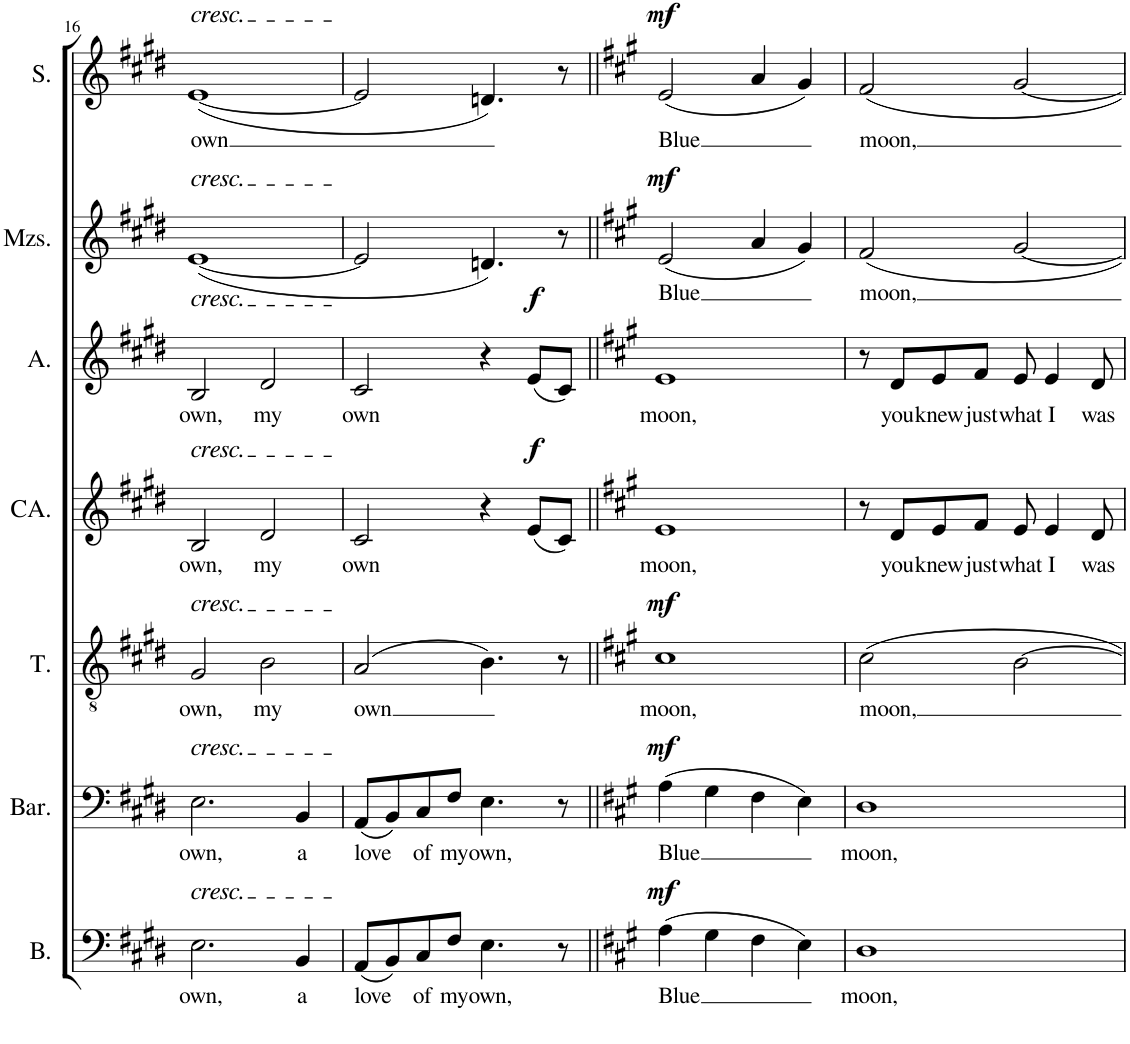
**kern	**text	**dynam	**kern	**text	**dynam	**kern	**text	**dynam	**kern	**text	**dynam	**kern	**text	**dynam	**kern	**text	**dynam	**kern	**text	**dynam
*part7	*part7	*part7	*part6	*part6	*part6	*part5	*part5	*part5	*part4	*part4	*part4	*part3	*part3	*part3	*part2	*part2	*part2	*part1	*part1	*part1
*staff7	*staff7	*staff7	*staff6	*staff6	*staff6	*staff5	*staff5	*staff5	*staff4	*staff4	*staff4	*staff3	*staff3	*staff3	*staff2	*staff2	*staff2	*staff1	*staff1	*staff1
*I"Bass	*	*	*I"Baritone	*	*	*I"Tenor	*	*	*I"C. Alto	*	*	*I"Alto	*	*	*I"Mezzo-soprano	*	*	*I"Soprano	*	*
*I'B.	*	*	*I'Bar.	*	*	*I'T.	*	*	*I'CA.	*	*	*I'A.	*	*	*I'Mzs.	*	*	*I'S.	*	*
!!LO:PB:g=z
*clefF4	*	*	*clefF4	*	*	*clefGv2	*	*	*clefG2	*	*	*clefG2	*	*	*clefG2	*	*	*clefG2	*	*
*k[f#c#g#d#]	*	*	*k[f#c#g#d#]	*	*	*k[f#c#g#d#]	*	*	*k[f#c#g#d#]	*	*	*k[f#c#g#d#]	*	*	*k[f#c#g#d#]	*	*	*k[f#c#g#d#]	*	*
*M4/4	*	*	*M4/4	*	*	*M4/4	*	*	*M4/4	*	*	*M4/4	*	*	*M4/4	*	*	*M4/4	*	*
=16	=16	=16	=16	=16	=16	=16	=16	=16	=16	=16	=16	=16	=16	=16	=16	=16	=16	=16	=16	=16
!	!	!	!	!	!	!	!	!	!	!	!	!	!	!	!	!	!	!LO:TX:a:i:t=cresc.	!	!
!	!	!	!	!	!	!	!	!	!	!	!	!	!	!	!LO:TX:a:i:t=cresc.	!	!	!	!	!
!	!	!	!	!	!	!	!	!	!	!	!	!LO:TX:a:i:t=cresc.	!	!	!	!	!	!	!	!
!	!	!	!	!	!	!	!	!	!LO:TX:a:i:t=cresc.	!	!	!	!	!	!	!	!	!	!	!
!	!	!	!	!	!	!LO:TX:a:i:t=cresc.	!	!	!	!	!	!	!	!	!	!	!	!	!	!
!	!	!	!LO:TX:a:i:t=cresc.	!	!	!	!	!	!	!	!	!	!	!	!	!	!	!	!	!
!LO:TX:a:i:t=cresc.	!	!	!	!	!	!	!	!	!	!	!	!	!	!	!	!	!	!	!	!
!	!LO:LY:b	!	!	!LO:LY:b	!	!	!LO:LY:b	!	!	!LO:LY:b	!	!	!LO:LY:b	!	!	!	!	!	!LO:LY:b	!
2.E\	own,	.	2.E\	own,	.	2G#/	own,	.	2B/	own,	.	2B/	own,	.	([1e	.	.	([1e	own	.
!	!	!	!	!	!	!	!LO:LY:b	!	!	!LO:LY:b	!	!	!LO:LY:b	!	!	!	!	!	!	!
.	.	.	.	.	.	2B\	my	.	2d#/	my	.	2d#/	my	.	.	.	.	.	.	.
!	!LO:LY:b	!	!	!LO:LY:b	!	!	!	!	!	!	!	!	!	!	!	!	!	!	!	!
4BB/	a	.	4BB/	a	.	.	.	.	.	.	.	.	.	.	.	.	.	.	.	.
=17	=17	=17	=17	=17	=17	=17	=17	=17	=17	=17	=17	=17	=17	=17	=17	=17	=17	=17	=17	=17
!	!LO:LY:b	!	!	!LO:LY:b	!	!	!LO:LY:b	!	!	!LO:LY:b	!	!	!LO:LY:b	!	!	!	!	!	!	!
(8AA/L	love	.	(8AA/L	love	.	(2A/	own	.	2c#/	own	.	2c#/	own	.	2e/]	.	.	2e/]	.	.
8BB/)	.	.	8BB/)	.	.	.	.	.	.	.	.	.	.	.	.	.	.	.	.	.
!	!LO:LY:b	!	!	!LO:LY:b	!	!	!	!	!	!	!	!	!	!	!	!	!	!	!	!
8C#/	of	.	8C#/	of	.	.	.	.	.	.	.	.	.	.	.	.	.	.	.	.
!	!LO:LY:b	!	!	!LO:LY:b	!	!	!	!	!	!	!	!	!	!	!	!	!	!	!	!
8F#/J	my	.	8F#/J	my	.	.	.	.	.	.	.	.	.	.	.	.	.	.	.	.
!	!LO:LY:b	!	!	!LO:LY:b	!	!	!	!	!	!	!	!	!	!	!	!	!	!	!	!
4.E\	own,	.	4.E\	own,	.	4.B\)	.	.	4r	.	.	4r	.	.	4.dn/)	.	.	4.dn/)	.	.
!	!	!	!	!	!	!	!	!	!	!	!LO:DY:a	!	!	!LO:DY:a	!	!	!	!	!	!
.	.	.	.	.	.	.	.	.	(8e/L	.	f	(8e/L	.	f	.	.	.	.	.	.
8r	.	.	8r	.	.	8r	.	.	8c#/J)	.	.	8c#/J)	.	.	8r	.	.	8r	.	.
=18||	=18||	=18||	=18||	=18||	=18||	=18||	=18||	=18||	=18||	=18||	=18||	=18||	=18||	=18||	=18||	=18||	=18||	=18||	=18||	=18||
*k[f#c#g#]	*	*	*k[f#c#g#]	*	*	*k[f#c#g#]	*	*	*k[f#c#g#]	*	*	*k[f#c#g#]	*	*	*k[f#c#g#]	*	*	*k[f#c#g#]	*	*
!	!LO:LY:b	!LO:DY:a	!	!LO:LY:b	!LO:DY:a	!	!LO:LY:b	!LO:DY:a	!	!LO:LY:b	!	!	!LO:LY:b	!	!	!LO:LY:b	!LO:DY:a	!	!LO:LY:b	!LO:DY:a
(4A\	Blue	mf	(4A\	Blue	mf	1c#	moon,	mf	1e	moon,	.	1e	moon,	.	(2e/	Blue	mf	(2e/	Blue	mf
4G#\	.	.	4G#\	.	.	.	.	.	.	.	.	.	.	.	.	.	.	.	.	.
4F#\	.	.	4F#\	.	.	.	.	.	.	.	.	.	.	.	4a/	.	.	4a/	.	.
4E\)	.	.	4E\)	.	.	.	.	.	.	.	.	.	.	.	4g#/)	.	.	4g#/)	.	.
=19	=19	=19	=19	=19	=19	=19	=19	=19	=19	=19	=19	=19	=19	=19	=19	=19	=19	=19	=19	=19
!	!LO:LY:b	!	!	!LO:LY:b	!	!	!LO:LY:b	!	!	!	!	!	!	!	!	!LO:LY:b	!	!	!LO:LY:b	!
1D	moon,	.	1D	moon,	.	2c#\	moon,	.	8r	.	.	8r	.	.	2f#/	moon,	.	2f#/	moon,	.
!	!	!	!	!	!	!	!	!	!	!LO:LY:b	!	!	!LO:LY:b	!	!	!	!	!	!	!
.	.	.	.	.	.	.	.	.	8d/L	you	.	8d/L	you	.	.	.	.	.	.	.
!	!	!	!	!	!	!	!	!	!	!LO:LY:b	!	!	!LO:LY:b	!	!	!	!	!	!	!
.	.	.	.	.	.	.	.	.	8e/	knew	.	8e/	knew	.	.	.	.	.	.	.
!	!	!	!	!	!	!	!	!	!	!LO:LY:b	!	!	!LO:LY:b	!	!	!	!	!	!	!
.	.	.	.	.	.	.	.	.	8f#/J	just	.	8f#/J	just	.	.	.	.	.	.	.
!	!	!	!	!	!	!	!	!	!	!LO:LY:b	!	!	!LO:LY:b	!	!	!	!	!	!	!
.	.	.	.	.	.	[2B\	.	.	8e/	what	.	8e/	what	.	[2g#/	.	.	[2g#/	.	.
!	!	!	!	!	!	!	!	!	!	!LO:LY:b	!	!	!LO:LY:b	!	!	!	!	!	!	!
.	.	.	.	.	.	.	.	.	4e/	I	.	4e/	I	.	.	.	.	.	.	.
!	!	!	!	!	!	!	!	!	!	!LO:LY:b	!	!	!LO:LY:b	!	!	!	!	!	!	!
.	.	.	.	.	.	.	.	.	8d/	was	.	8d/	was	.	.	.	.	.	.	.
=	=	=	=	=	=	=	=	=	=	=	=	=	=	=	=	=	=	=	=	=
*-	*-	*-	*-	*-	*-	*-	*-	*-	*-	*-	*-	*-	*-	*-	*-	*-	*-	*-	*-	*-
